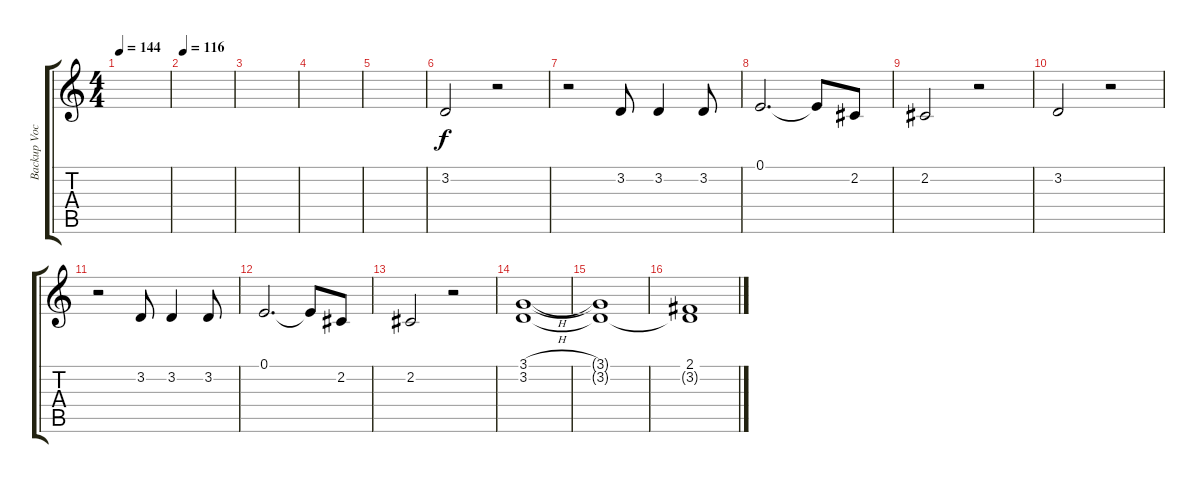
\track ("Backup Vocals" "Backup Voc") {instrument altosax}
\staff {score tabs}
\tuning (E4 B3 G3 D3 A2 E2) {hide}
\ts (4 4)
\tempo 144
\clef g2
\ks c
|
\tempo 116
|
|
|
|
3.2.2 r.2 |
r.2 3.2.8 3.2.4 3.2.8 |
0.1.2{d} 0.1{t}.8 2.2.8 |
2.2.2 r.2 |
3.2.2 r.2 |
r.2 3.2.8 3.2.4 3.2.8 |
0.1.2{d} 0.1{t}.8 2.2.8 |
2.2.2 r.2 |
(3.1{h} 3.2).1 |
(3.1{t} 3.2{t}).1 |
(2.1 3.2{t}).1
